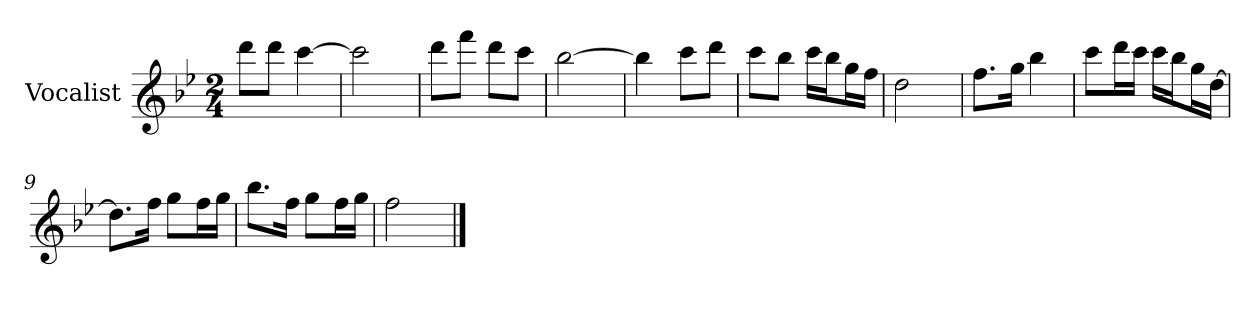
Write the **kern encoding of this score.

**kern
*part1
*staff1
*I"Vocalist
*k[b-e-]
*B-:
*M2/4
=
8dddL
8dddJ
[4ccc
=1
2ccc]
=2
8dddL
8fffJ
8dddL
8cccJ
=3
[2bb-
=4
4bb-]
8cccL
8dddJ
=5
8cccL
8bb-J
16cccLL
16bb-J
16ggL
16ffJJ
=6
2dd
=7
8.ffL
16ggJk
4bb-
=8
8cccL
16dddL
16cccJJ
16cccLL
16bb-J
16ggL
[16ddJJ
=9
8.ddL]
16ffJk
8ggL
16ffL
16ggJJ
=10
8.bb-L
16ffJk
8ggL
16ffL
16ggJJ
=11
2ff
==
*-
